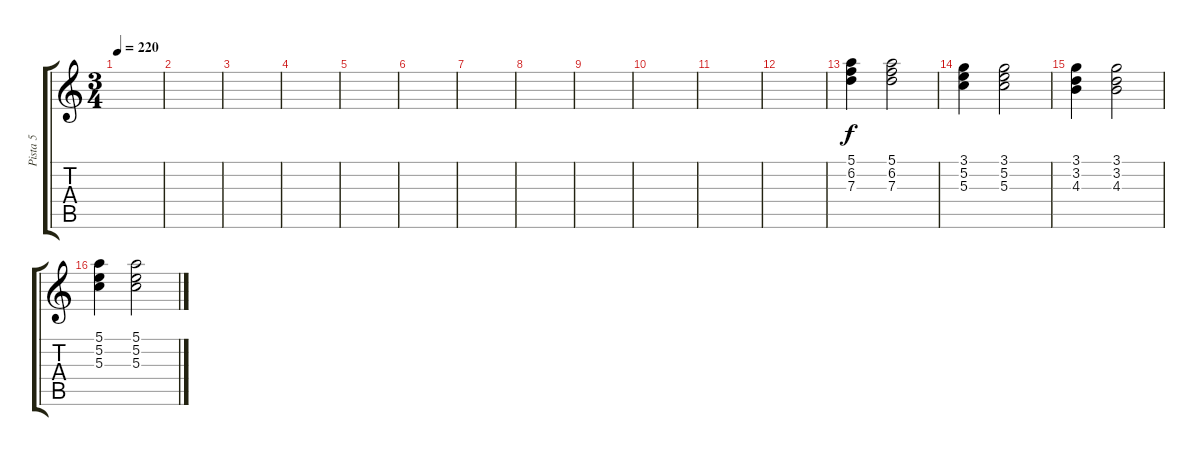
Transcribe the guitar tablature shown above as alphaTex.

\track ("Pista 5" "Pista 5") {instrument electricguitarjazz}
\staff {score tabs}
\tuning (E4 B3 G3 D3 A2 E2) {hide}
\ts (3 4)
\tempo 220
\clef g2
\ks c
|
|
|
|
|
|
|
|
|
|
|
|
(5.1 6.2 7.3).4 (5.1 6.2 7.3).2 |
(3.1 5.2 5.3).4 (3.1 5.2 5.3).2 |
(3.1 3.2 4.3).4 (3.1 3.2 4.3).2 |
(5.1 5.2 5.3).4 (5.1 5.2 5.3).2
